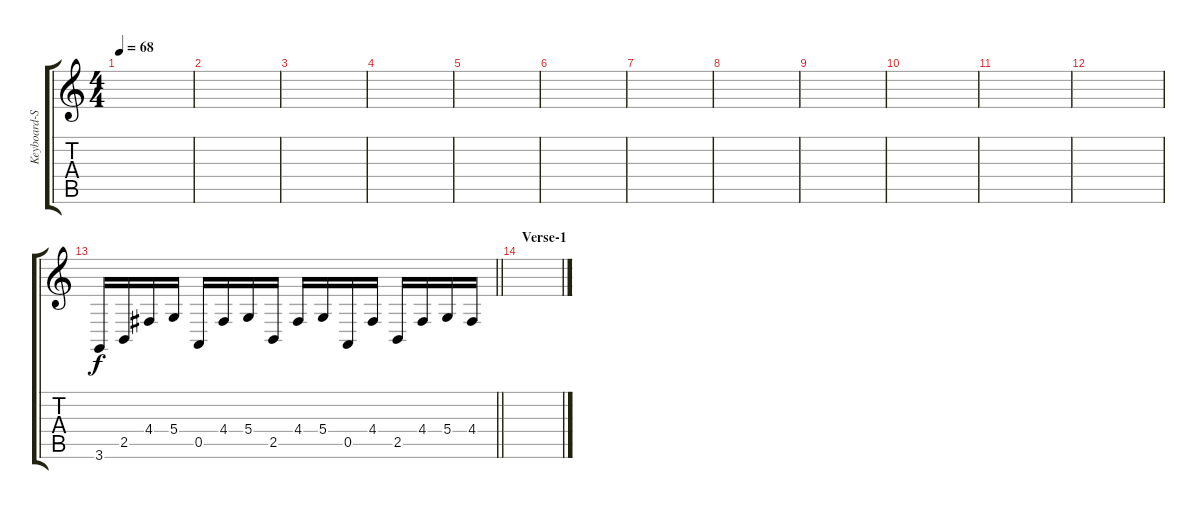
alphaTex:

\track ("Keyboard-Synth" "Keyboard-S") {instrument lead6voice}
\staff {score tabs}
\tuning (E4 B3 G3 D3 A2 E2) {hide}
\ts (4 4)
\tempo 68
\clef g2
\ks c
|
|
|
|
|
|
|
|
|
|
|
|
\barLineRight lightlight
3.6.16 2.5.16 4.4.16 5.4.16 0.5.16 4.4.16 5.4.16 2.5.16 4.4.16 5.4.16 0.5.16 4.4.16 2.5.16 4.4.16 5.4.16 4.4.16 |
\section ("" "Verse-1")
